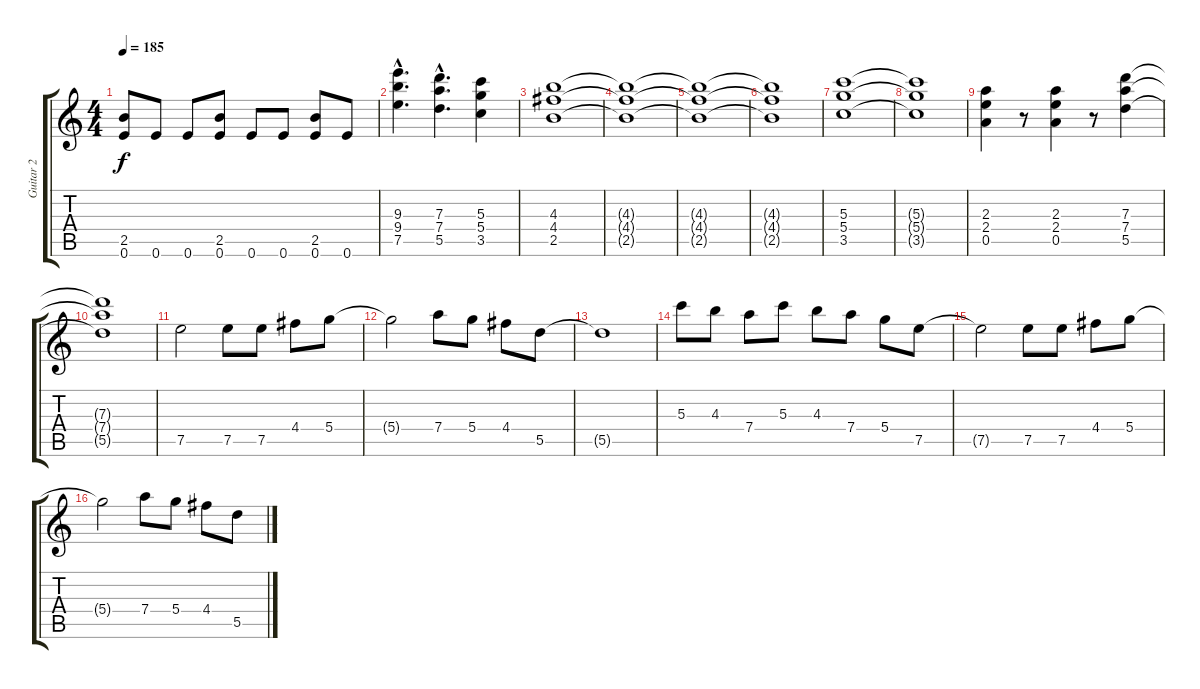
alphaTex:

\track ("Guitar 2" "Guitar 2") {instrument distortionguitar}
\staff {score tabs}
\tuning (E5 B4 G4 D4 A3 E3) {hide}
\ts (4 4)
\tempo 185
\clef g2
\ks c
(2.5 0.6).8{dy f} 0.6.8 0.6.8 (2.5 0.6).8 0.6.8 0.6.8 (2.5 0.6).8 0.6.8 |
(9.3{hac} 9.4{hac} 7.5{hac}).4{d} (7.3{hac} 7.4{hac} 5.5{hac}).4{d} (5.3 5.4 3.5).4 |
(4.3 4.4 2.5).1 |
(4.3{t} 4.4{t} 2.5{t}).1 |
(4.3{t} 4.4{t} 2.5{t}).1 |
(4.3{t} 4.4{t} 2.5{t}).1 |
(5.3 5.4 3.5).1 |
(5.3{t} 5.4{t} 3.5{t}).1 |
(2.3 2.4 0.5).4 r.8 (2.3 2.4 0.5).4 r.8 (7.3 7.4 5.5).4 |
(7.3{t} 7.4{t} 5.5{t}).1 |
7.5.2 7.5.8 7.5.8 4.4.8 5.4.8 |
5.4{t}.2 7.4.8 5.4.8 4.4.8 5.5.8 |
5.5{t}.1 |
5.3.8 4.3.8 7.4.8 5.3.8 4.3.8 7.4.8 5.4.8 7.5.8 |
7.5{t}.2 7.5.8 7.5.8 4.4.8 5.4.8 |
5.4{t}.2 7.4.8 5.4.8 4.4.8 5.5.8
